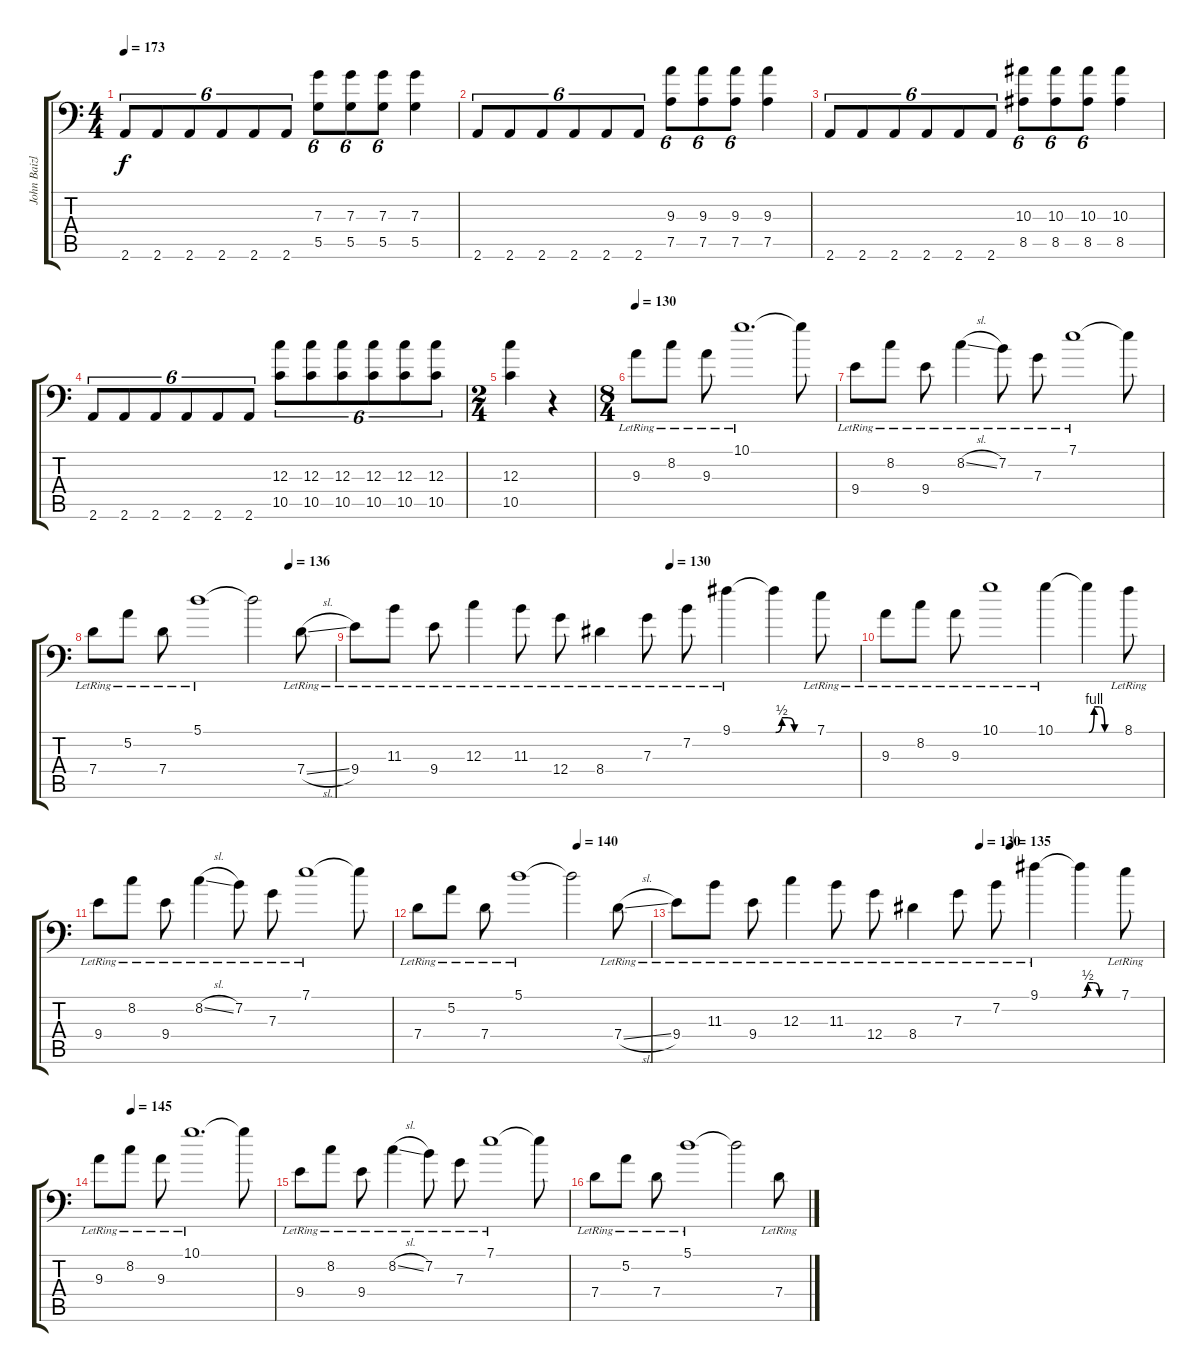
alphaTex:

\track ("John Baizley" "John Baizl") {instrument distortionguitar}
\staff {score tabs}
\tuning (A3 E3 C3 G2 D2 G1) {hide}
\ts (4 4)
\tempo 173
\clef f4
\ks c
2.6.8{tu (6 4) dy f} 2.6.8{tu (6 4)} 2.6.8{tu (6 4)} 2.6.8{tu (6 4)} 2.6.8{tu (6 4)} 2.6.8{tu (6 4)} (7.3 5.5).8{tu (6 4)} (7.3 5.5).8{tu (6 4)} (7.3 5.5).8{tu (6 4)} (7.3 5.5).4 |
2.6.8{tu (6 4)} 2.6.8{tu (6 4)} 2.6.8{tu (6 4)} 2.6.8{tu (6 4)} 2.6.8{tu (6 4)} 2.6.8{tu (6 4)} (9.3 7.5).8{tu (6 4)} (9.3 7.5).8{tu (6 4)} (9.3 7.5).8{tu (6 4)} (9.3 7.5).4 |
2.6.8{tu (6 4)} 2.6.8{tu (6 4)} 2.6.8{tu (6 4)} 2.6.8{tu (6 4)} 2.6.8{tu (6 4)} 2.6.8{tu (6 4)} (10.3 8.5).8{tu (6 4)} (10.3 8.5).8{tu (6 4)} (10.3 8.5).8{tu (6 4)} (10.3 8.5).4 |
2.6.8{tu (6 4)} 2.6.8{tu (6 4)} 2.6.8{tu (6 4)} 2.6.8{tu (6 4)} 2.6.8{tu (6 4)} 2.6.8{tu (6 4)} (12.3 10.5).8{tu (6 4)} (12.3 10.5).8{tu (6 4)} (12.3 10.5).8{tu (6 4)} (12.3 10.5).8{tu (6 4)} (12.3 10.5).8{tu (6 4)} (12.3 10.5).8{tu (6 4)} |
\ts (2 4)
(12.3 10.5).4 r.4 |
\ts (8 4)
\tempo 130
9.3{lr}.8{instrument electricguitarjazz} 8.2{lr}.8 9.3{lr}.8 10.1{lr}.1{d} 10.1{t}.8 |
9.4{lr}.8 8.2{lr}.8 9.4{lr}.8 8.2{sl lr}.4 7.2{lr}.8 7.3{lr}.8 7.1{lr}.1 7.1{t}.8 |
\tempo (136 0.8125)
7.4{lr}.8 5.2{lr}.8 7.4{lr}.8 5.1{lr}.1 5.1{t}.2 7.4{sl lr}.8 |
\tempo (130 0.625)
9.4{lr}.8 11.3{lr}.8 9.4{lr}.8 12.3{lr}.4 11.3{lr}.8 12.4{lr}.8 8.4{lr}.4 7.3{lr}.8 7.2{lr}.8 9.1{lr}.4 9.1{be (custom 0 0 10 2 20 2 30 0 60 0) t}.4 7.1{lr}.8 |
9.3{lr}.8 8.2{lr}.8 9.3{lr}.8 10.1{lr}.1 10.1{lr}.4 10.1{be (custom 0 0 10 4 20 4 30 0 60 0) t}.4 8.1{lr}.8 |
9.4{lr}.8 8.2{lr}.8 9.4{lr}.8 8.2{sl lr}.4 7.2{lr}.8 7.3{lr}.8 7.1{lr}.1 7.1{t}.8 |
\tempo (140 0.6875)
7.4{lr}.8 5.2{lr}.8 7.4{lr}.8 5.1{lr}.1 5.1{t}.2 7.4{sl lr}.8 |
\tempo (130 0.625)
\tempo (135 0.6875)
9.4{lr}.8 11.3{lr}.8 9.4{lr}.8 12.3{lr}.4 11.3{lr}.8 12.4{lr}.8 8.4{lr}.4 7.3{lr}.8 7.2{lr}.8 9.1{lr}.4 9.1{be (custom 0 0 10 2 20 2 30 0 60 0) t}.4 7.1{lr}.8 |
\tempo (145 0.1875)
9.3{lr}.8 8.2{lr}.8 9.3{lr}.8 10.1{lr}.1{d} 10.1{t}.8 |
9.4{lr}.8 8.2{lr}.8 9.4{lr}.8 8.2{sl lr}.4 7.2{lr}.8 7.3{lr}.8 7.1{lr}.1 7.1{t}.8 |
7.4{lr}.8 5.2{lr}.8 7.4{lr}.8 5.1{lr}.1 5.1{t}.2 7.4{sl lr}.8
